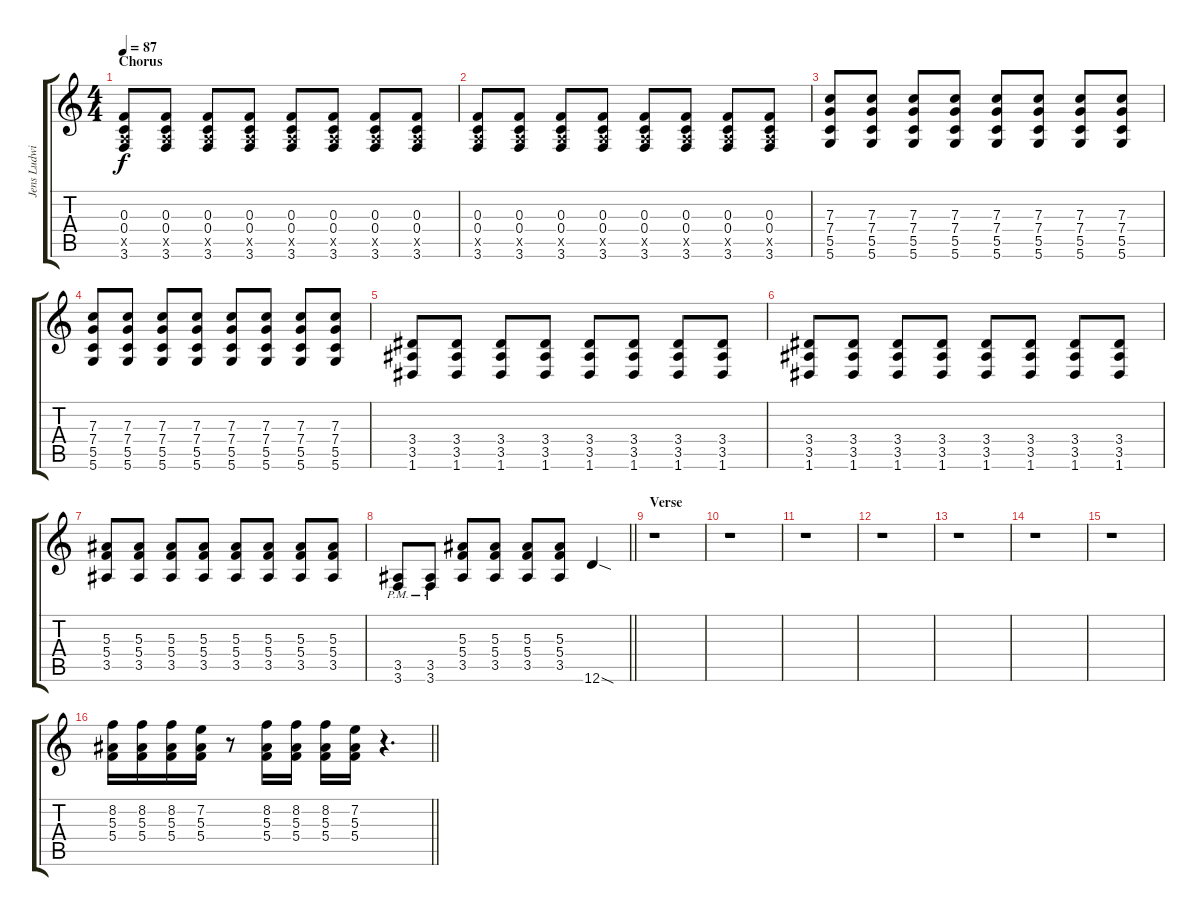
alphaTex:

\track ("Jens Ludwig - Lead guitar" "Jens Ludwi") {instrument distortionguitar}
\staff {score tabs}
\tuning (D4 A3 F3 C3 G2 D2) {hide}
\ts (4 4)
\section ("" "Chorus")
\tempo 87
\clef g2
\ks c
(0.3 0.4 2.5{x} 3.6).8{dy f} (0.3 0.4 2.5{x} 3.6).8 (0.3 0.4 2.5{x} 3.6).8 (0.3 0.4 2.5{x} 3.6).8 (0.3 0.4 2.5{x} 3.6).8 (0.3 0.4 2.5{x} 3.6).8 (0.3 0.4 2.5{x} 3.6).8 (0.3 0.4 2.5{x} 3.6).8 |
(0.3 0.4 2.5{x} 3.6).8 (0.3 0.4 2.5{x} 3.6).8 (0.3 0.4 2.5{x} 3.6).8 (0.3 0.4 2.5{x} 3.6).8 (0.3 0.4 2.5{x} 3.6).8 (0.3 0.4 2.5{x} 3.6).8 (0.3 0.4 2.5{x} 3.6).8 (0.3 0.4 2.5{x} 3.6).8 |
(7.3 7.4 5.5 5.6).8 (7.3 7.4 5.5 5.6).8 (7.3 7.4 5.5 5.6).8 (7.3 7.4 5.5 5.6).8 (7.3 7.4 5.5 5.6).8 (7.3 7.4 5.5 5.6).8 (7.3 7.4 5.5 5.6).8 (7.3 7.4 5.5 5.6).8 |
(7.3 7.4 5.5 5.6).8 (7.3 7.4 5.5 5.6).8 (7.3 7.4 5.5 5.6).8 (7.3 7.4 5.5 5.6).8 (7.3 7.4 5.5 5.6).8 (7.3 7.4 5.5 5.6).8 (7.3 7.4 5.5 5.6).8 (7.3 7.4 5.5 5.6).8 |
(3.4 3.5 1.6).8 (3.4 3.5 1.6).8 (3.4 3.5 1.6).8 (3.4 3.5 1.6).8 (3.4 3.5 1.6).8 (3.4 3.5 1.6).8 (3.4 3.5 1.6).8 (3.4 3.5 1.6).8 |
(3.4 3.5 1.6).8 (3.4 3.5 1.6).8 (3.4 3.5 1.6).8 (3.4 3.5 1.6).8 (3.4 3.5 1.6).8 (3.4 3.5 1.6).8 (3.4 3.5 1.6).8 (3.4 3.5 1.6).8 |
(5.3 5.4 3.5).8 (5.3 5.4 3.5).8 (5.3 5.4 3.5).8 (5.3 5.4 3.5).8 (5.3 5.4 3.5).8 (5.3 5.4 3.5).8 (5.3 5.4 3.5).8 (5.3 5.4 3.5).8 |
\barLineRight lightlight
(3.5{pm} 3.6{pm}).8 (3.5{pm} 3.6{pm}).8 (5.3 5.4 3.5).8 (5.3 5.4 3.5).8 (5.3 5.4 3.5).8 (5.3 5.4 3.5).8 12.6{sod}.4 |
\section ("" "Verse")
r.1 |
r.1 |
r.1 |
r.1 |
r.1 |
r.1 |
r.1 |
\barLineRight lightlight
(8.2 5.3 5.4).16 (8.2 5.3 5.4).16 (8.2 5.3 5.4).16 (7.2 5.3 5.4).16 r.8 (8.2 5.3 5.4).16 (8.2 5.3 5.4).16 (8.2 5.3 5.4).16 (7.2 5.3 5.4).16 r.4{d}
